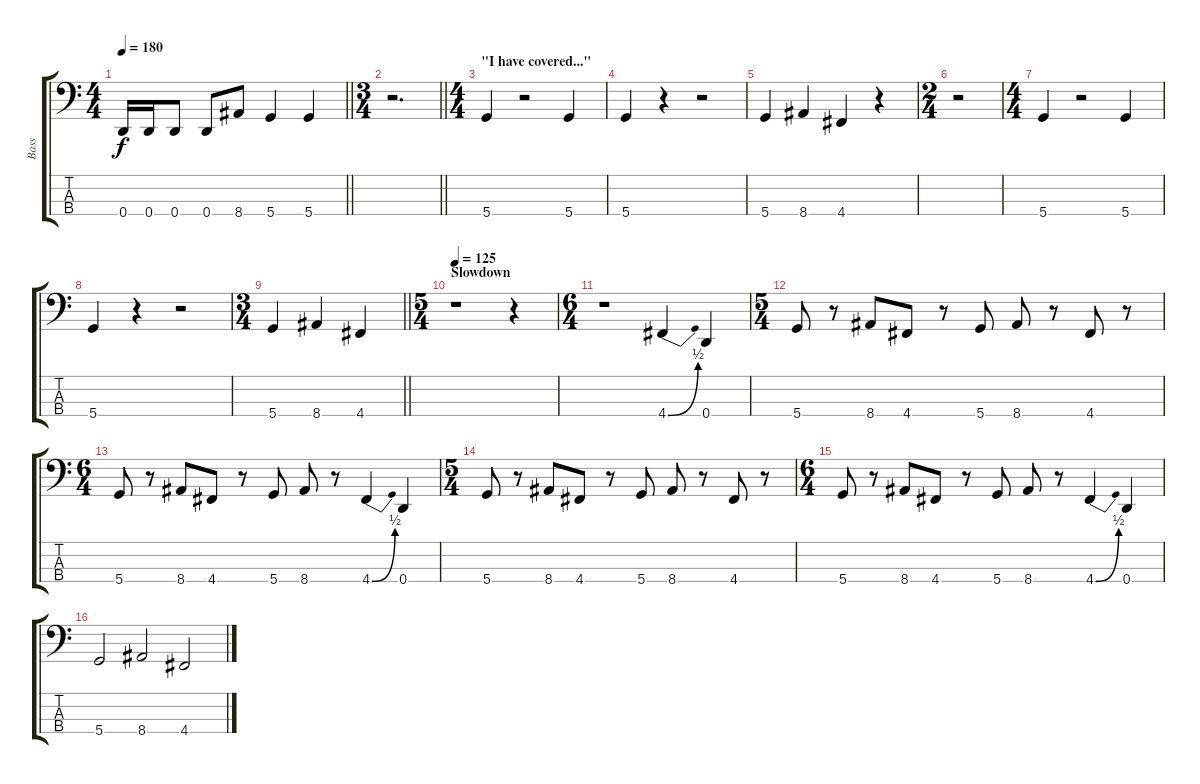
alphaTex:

\track ("Bass" "Bass") {instrument electricbassfinger}
\staff {score tabs}
\tuning (G2 D2 A1 D1) {hide}
\ts (4 4)
\tempo 180
\clef f4
\barLineRight lightlight
\ks c
0.4.16{dy f} 0.4.16 0.4.8 0.4.8 8.4.8 5.4.4 5.4.4 |
\ts (3 4)
\barLineRight lightlight
r.2{d} |
\ts (4 4)
\section ("" "\"I have covered...\"")
5.4.4 r.2 5.4.4 |
5.4.4 r.4 r.2 |
5.4.4 8.4.4 4.4.4 r.4 |
\ts (2 4)
r.2 |
\ts (4 4)
5.4.4 r.2 5.4.4 |
5.4.4 r.4 r.2 |
\ts (3 4)
\barLineRight lightlight
5.4.4 8.4.4 4.4.4 |
\ts (5 4)
\section ("" "Slowdown")
\tempo 125
r.1 r.4 |
\ts (6 4)
r.1 4.4{be (bend 0 0 60 2)}.4 0.4.4 |
\ts (5 4)
5.4.8 r.8 8.4.8 4.4.8 r.8 5.4.8 8.4.8 r.8 4.4.8 r.8 |
\ts (6 4)
5.4.8 r.8 8.4.8 4.4.8 r.8 5.4.8 8.4.8 r.8 4.4{be (bend 0 0 60 2)}.4 0.4.4 |
\ts (5 4)
5.4.8 r.8 8.4.8 4.4.8 r.8 5.4.8 8.4.8 r.8 4.4.8 r.8 |
\ts (6 4)
5.4.8 r.8 8.4.8 4.4.8 r.8 5.4.8 8.4.8 r.8 4.4{be (bend 0 0 60 2)}.4 0.4.4 |
5.4.2 8.4.2 4.4.2
